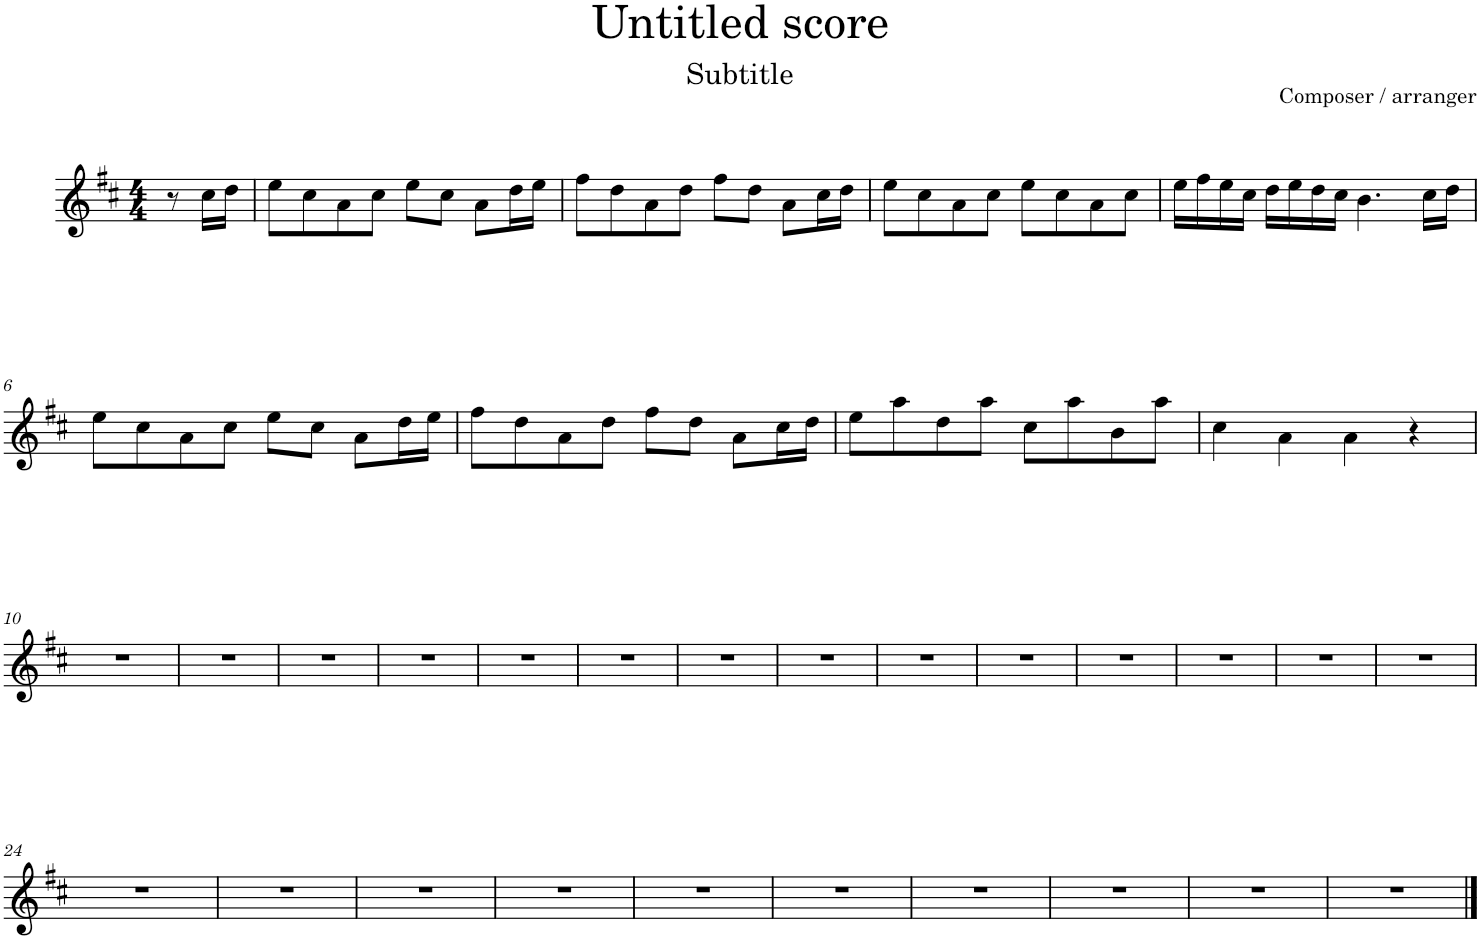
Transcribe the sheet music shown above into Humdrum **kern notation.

**kern
*part1
*staff1
*I"Bagpipe
*I'Bagp.
*clefG2
*Trd1c2
*k[f#c#]
*M4/4
=1
8r
16cc#\LL
16dd\JJ
=2
8ee\L
8cc#\
8a\
8cc#\J
8ee\L
8cc#\J
8a\L
16dd\L
16ee\JJ
=3
8ff#\L
8dd\
8a\
8dd\J
8ff#\L
8dd\J
8a\L
16cc#\L
16dd\JJ
=4
8ee\L
8cc#\
8a\
8cc#\J
8ee\L
8cc#\
8a\
8cc#\J
=5
16ee\LL
16ff#\
16ee\
16cc#\JJ
16dd\LL
16ee\
16dd\
16cc#\JJ
4.b\
16cc#\LL
16dd\JJ
!!LO:LB:g=z
=6
8ee\L
8cc#\
8a\
8cc#\J
8ee\L
8cc#\J
8a\L
16dd\L
16ee\JJ
=7
8ff#\L
8dd\
8a\
8dd\J
8ff#\L
8dd\J
8a\L
16cc#\L
16dd\JJ
=8
8ee\L
8aa\
8dd\
8aa\J
8cc#\L
8aa\
8b\
8aa\J
=9
4cc#\
4a\
4a\
4r
!!LO:LB:g=z
=10
1r
=11
1r
=12
1r
=13
1r
=14
1r
=15
1r
=16
1r
=17
1r
=18
1r
=19
1r
=20
1r
=21
1r
=22
1r
=23
1r
!!LO:LB:g=z
=24
1r
=25
1r
=26
1r
=27
1r
=28
1r
=29
1r
=30
1r
=31
1r
=32
1r
=33
1r
==
*-
